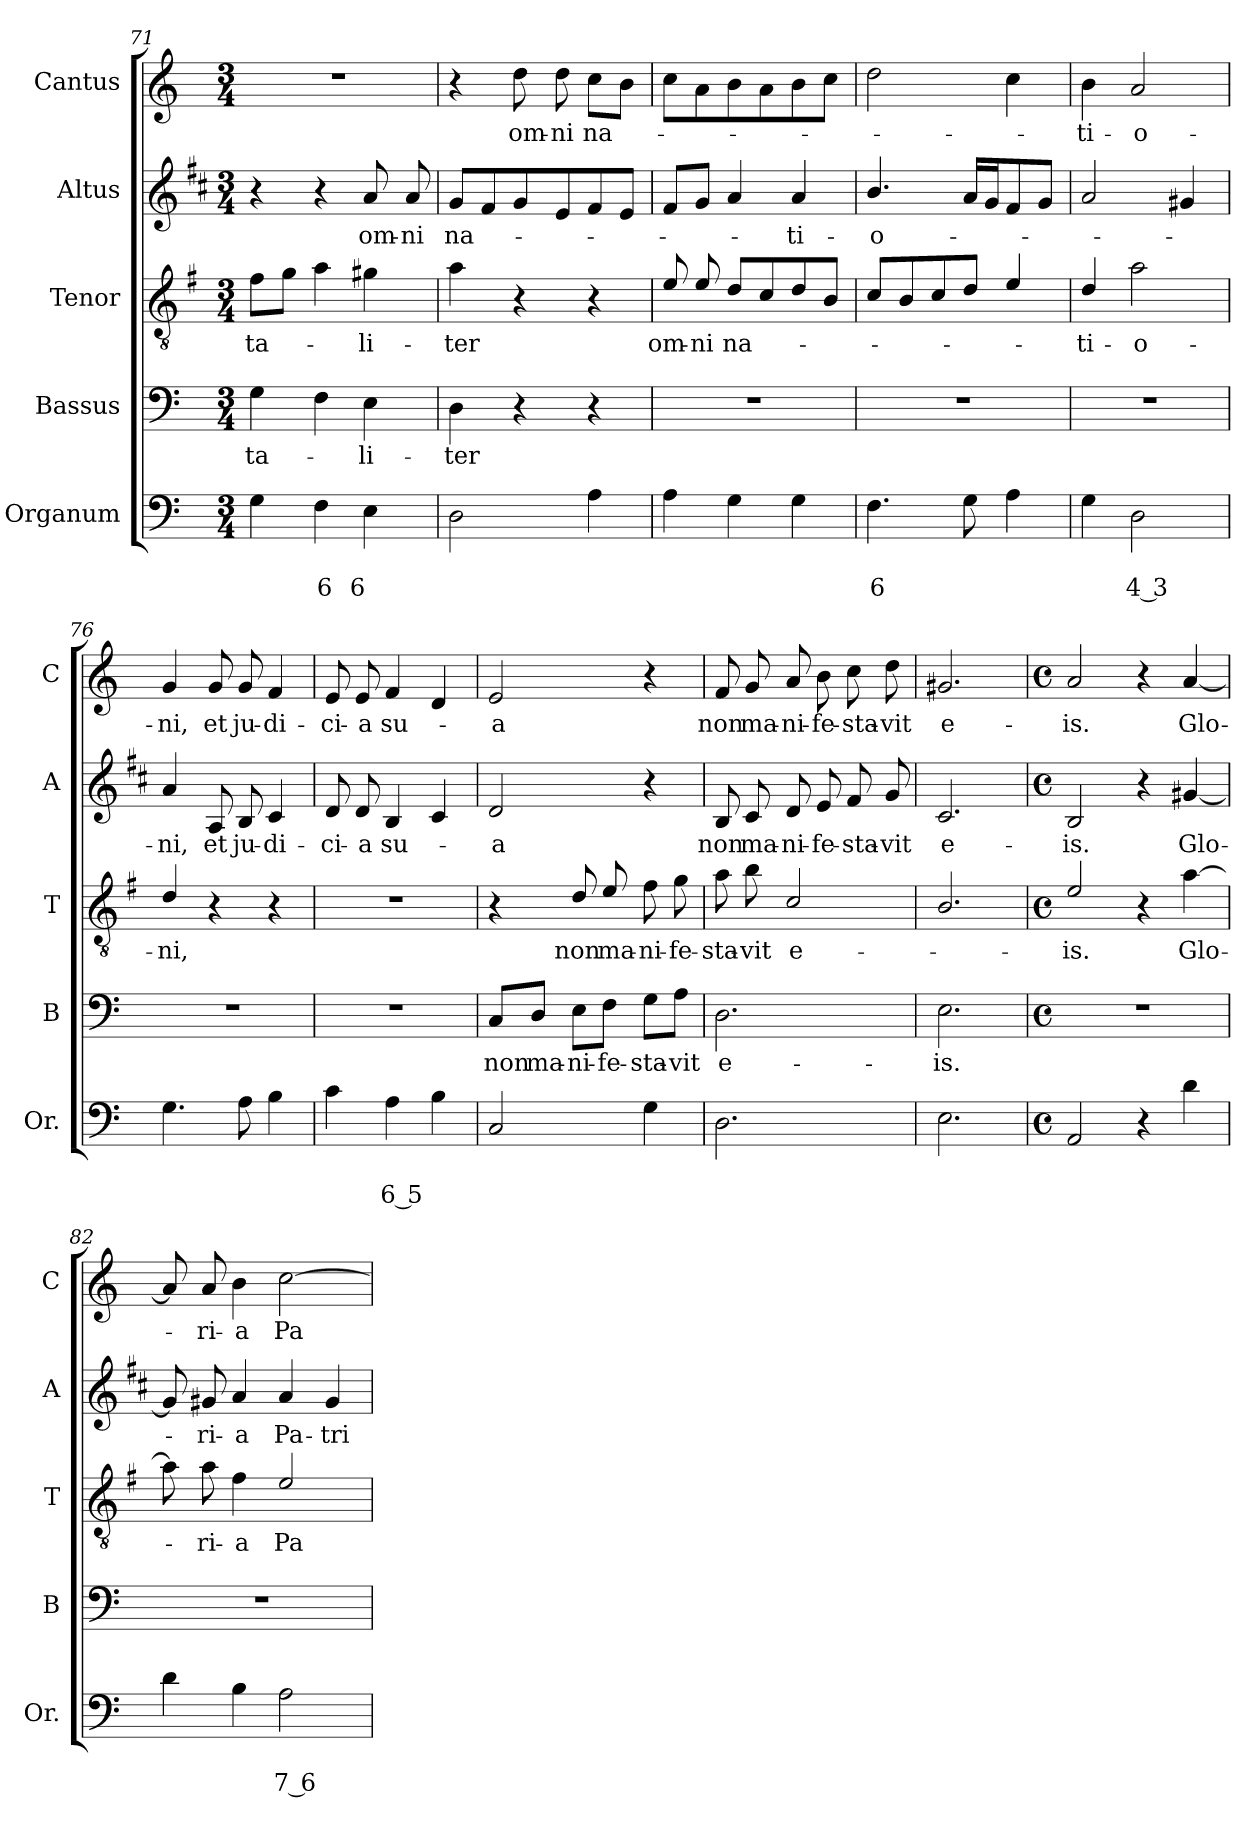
**kern	**text	**text	**kern	**text	**kern	**text	**kern	**text	**kern	**text
*part5	*part5	*part5	*part4	*part4	*part3	*part3	*part2	*part2	*part1	*part1
*staff5	*staff5	*staff5	*staff4	*staff4	*staff3	*staff3	*staff2	*staff2	*staff1	*staff1
*I"Organum	*	*	*I"Bassus	*	*I"Tenor	*	*I"Altus	*	*I"Cantus	*
*I'Or.	*	*	*I'B	*	*I'T	*	*I'A	*	*I'C	*
*clefF4	*	*	*clefF4	*	*clefGv2	*	*clefG2	*	*clefG2	*
*	*	*	*	*	*ITrd4c7	*	*ITrd1c2	*	*	*
*k[]	*	*	*k[]	*	*k[]	*	*k[]	*	*k[]	*
*C:	*	*	*C:	*	*C:	*	*C:	*	*C:	*
*M3/4	*	*	*M3/4	*	*M3/4	*	*M3/4	*	*M3/4	*
=71	=71	=71	=71	=71	=71	=71	=71	=71	=71	=71
!	!	!	!	!LO:LY:b	!	!LO:LY:b	!	!	!	!
4G\	.	.	4G\	ta-	8B\L	ta-	4r	.	2.r	.
.	.	.	.	.	8c\J	.	.	.	.	.
!	!	!LO:LY:b	!	!	!	!	!	!	!	!
4F\	.	6	4F\	.	4d\	.	4r	.	.	.
!	!	!LO:LY:b	!	!LO:LY:b	!	!LO:LY:b	!	!LO:LY:b	!	!
4E\	.	6	4E\	-li-	4c#X\	-li-	8g/	om-	.	.
!	!	!	!	!	!	!	!	!LO:LY:b	!	!
.	.	.	.	.	.	.	8g/	-ni	.	.
=72	=72	=72	=72	=72	=72	=72	=72	=72	=72	=72
!	!	!	!	!LO:LY:b	!	!LO:LY:b	!	!LO:LY:b	!	!
2D\	.	.	4D\	-ter	4d\	-ter	8f/L	na-	4r	.
.	.	.	.	.	.	.	8e/	.	.	.
!	!	!	!	!	!	!	!	!	!	!LO:LY:b
.	.	.	4r	.	4r	.	8f/	.	8dd\	om-
!	!	!	!	!	!	!	!	!	!	!LO:LY:b
.	.	.	.	.	.	.	8d/	.	8dd\	-ni
!	!	!	!	!	!	!	!	!	!	!LO:LY:b
4A\	.	.	4r	.	4r	.	8e/	.	8cc\L	na-
.	.	.	.	.	.	.	8d/J	.	8b\J	.
=73	=73	=73	=73	=73	=73	=73	=73	=73	=73	=73
!	!	!	!	!	!	!LO:LY:b	!	!	!	!
4A\	.	.	2.r	.	8A/	om-	8e/L	.	8cc\L	.
!	!	!	!	!	!	!LO:LY:b	!	!	!	!
.	.	.	.	.	8A/	-ni	8f/J	.	8a\	.
!	!	!	!	!	!	!LO:LY:b	!	!	!	!
4G\	.	.	.	.	8G/L	na-	4g/	.	8b\	.
.	.	.	.	.	8F/	.	.	.	8a\	.
!	!	!	!	!	!	!	!	!LO:LY:b	!	!
4G\	.	.	.	.	8G/	.	4g/	-ti-	8b\	.
.	.	.	.	.	8E/J	.	.	.	8cc\J	.
!!LO:LB:g=z
=74	=74	=74	=74	=74	=74	=74	=74	=74	=74	=74
!	!	!LO:LY:b	!	!	!	!	!	!LO:LY:b	!	!
4.F\	.	6	2.r	.	8F/L	.	4.a/	-o-	2dd\	.
.	.	.	.	.	8E/	.	.	.	.	.
.	.	.	.	.	8F/	.	.	.	.	.
8G\	.	.	.	.	8G/J	.	16g/LL	.	.	.
.	.	.	.	.	.	.	16f/J	.	.	.
4A\	.	.	.	.	4A/	.	8e/	.	4cc\	.
.	.	.	.	.	.	.	8f/J	.	.	.
=75	=75	=75	=75	=75	=75	=75	=75	=75	=75	=75
!	!	!	!	!	!	!LO:LY:b	!	!	!	!LO:LY:b
4G\	.	.	2.r	.	4G/	-ti-	2g/	.	4b\	-ti-
!	!	!LO:LY:b	!	!	!	!LO:LY:b	!	!	!	!LO:LY:b
2D\	.	4 3	.	.	2d\	-o-	.	.	2a/	-o-
.	.	.	.	.	.	.	4f#X/	.	.	.
=76	=76	=76	=76	=76	=76	=76	=76	=76	=76	=76
!	!	!	!	!	!	!LO:LY:b	!	!LO:LY:b	!	!LO:LY:b
4.G\	.	.	2.r	.	4G/	-ni,	4g/	-ni,	4g/	-ni,
!	!	!	!	!	!	!	!	!LO:LY:b	!	!LO:LY:b
.	.	.	.	.	4r	.	8G/	et	8g/	et
!	!	!	!	!	!	!	!	!LO:LY:b	!	!LO:LY:b
8A\	.	.	.	.	.	.	8A/	ju-	8g/	ju-
!	!	!	!	!	!	!	!	!LO:LY:b	!	!LO:LY:b
4B\	.	.	.	.	4r	.	4B/	-di-	4f/	-di-
=77	=77	=77	=77	=77	=77	=77	=77	=77	=77	=77
!	!	!	!	!	!	!	!	!LO:LY:b	!	!LO:LY:b
4c\	.	.	2.r	.	2.r	.	8c/	-ci-	8e/	-ci-
!	!	!	!	!	!	!	!	!LO:LY:b	!	!LO:LY:b
.	.	.	.	.	.	.	8c/	-a	8e/	-a
!	!	!LO:LY:b	!	!	!	!	!	!LO:LY:b	!	!LO:LY:b
4A\	.	6 5	.	.	.	.	4A/	su-	4f/	su-
4B\	.	.	.	.	.	.	4B/	.	4d/	.
=78	=78	=78	=78	=78	=78	=78	=78	=78	=78	=78
!	!	!	!	!LO:LY:b	!	!	!	!LO:LY:b	!	!LO:LY:b
2C/	.	.	8C/L	non	4r	.	2c/	-a	2e/	-a
!	!	!	!	!LO:LY:b	!	!	!	!	!	!
.	.	.	8D/J	ma-	.	.	.	.	.	.
!	!	!	!	!LO:LY:b	!	!LO:LY:b	!	!	!	!
.	.	.	8E\L	-ni-	8G/	non	.	.	.	.
!	!	!	!	!LO:LY:b	!	!LO:LY:b	!	!	!	!
.	.	.	8F\J	-fe-	8A/	ma-	.	.	.	.
!	!	!	!	!LO:LY:b	!	!LO:LY:b	!	!	!	!
4G\	.	.	8G\L	-sta-	8B\	-ni-	4r	.	4r	.
!	!	!	!	!LO:LY:b	!	!LO:LY:b	!	!	!	!
.	.	.	8A\J	-vit	8c\	-fe-	.	.	.	.
=79	=79	=79	=79	=79	=79	=79	=79	=79	=79	=79
!	!	!	!	!LO:LY:b	!	!LO:LY:b	!	!LO:LY:b	!	!LO:LY:b
2.D\	.	.	2.D\	e-	8d\	-sta-	8A/	non	8f/	non
!	!	!	!	!	!	!LO:LY:b	!	!LO:LY:b	!	!LO:LY:b
.	.	.	.	.	8e\	-vit	8B/	ma-	8g/	ma-
!	!	!	!	!	!	!LO:LY:b	!	!LO:LY:b	!	!LO:LY:b
.	.	.	.	.	2F/	e-	8c/	-ni-	8a/	-ni-
!	!	!	!	!	!	!	!	!LO:LY:b	!	!LO:LY:b
.	.	.	.	.	.	.	8d/	-fe-	8b\	-fe-
!	!	!	!	!	!	!	!	!LO:LY:b	!	!LO:LY:b
.	.	.	.	.	.	.	8e/	-sta-	8cc\	-sta-
!	!	!	!	!	!	!	!	!LO:LY:b	!	!LO:LY:b
.	.	.	.	.	.	.	8f/	-vit	8dd\	-vit
=80	=80	=80	=80	=80	=80	=80	=80	=80	=80	=80
!	!	!	!	!LO:LY:b	!	!	!	!LO:LY:b	!	!LO:LY:b
2.E\	.	.	2.E\	-is.	2.E/	.	2.B/	e-	2.g#X/	e-
=81	=81	=81	=81	=81	=81	=81	=81	=81	=81	=81
*M4/4	*	*	*M4/4	*	*M4/4	*	*M4/4	*	*M4/4	*
*met(c)	*	*	*met(c)	*	*met(c)	*	*met(c)	*	*met(c)	*
!	!	!	!	!	!	!LO:LY:b	!	!LO:LY:b	!	!LO:LY:b
2AA/	.	.	1r	.	2A/	-is.	2A/	-is.	2a/	-is.
4r	.	.	.	.	4r	.	4r	.	4r	.
!	!	!	!	!	!	!LO:LY:b	!	!LO:LY:b	!	!LO:LY:b
4d\	.	.	.	.	[4d\	Glo-	[4f#X/	Glo-	[4a/	Glo-
!!LO:PB:g=z
=82	=82	=82	=82	=82	=82	=82	=82	=82	=82	=82
4d\	.	.	1r	.	8d\]	.	8f#/]	.	8a/]	.
!	!	!	!	!	!	!LO:LY:b	!	!LO:LY:b	!	!LO:LY:b
.	.	.	.	.	8d\	-ri-	8f#X/	-ri-	8a/	-ri-
!	!	!	!	!	!	!LO:LY:b	!	!LO:LY:b	!	!LO:LY:b
4B\	.	.	.	.	4B\	-a	4g/	-a	4b\	-a
!	!	!LO:LY:b	!	!	!	!LO:LY:b	!	!LO:LY:b	!	!LO:LY:b
2A\	.	7 6	.	.	2A/	Pa-	4g/	Pa-	[2cc\	Pa-
!	!	!	!	!	!	!	!	!LO:LY:b	!	!
.	.	.	.	.	.	.	4f#/	-tri	.	.
=	=	=	=	=	=	=	=	=	=	=
*-	*-	*-	*-	*-	*-	*-	*-	*-	*-	*-
